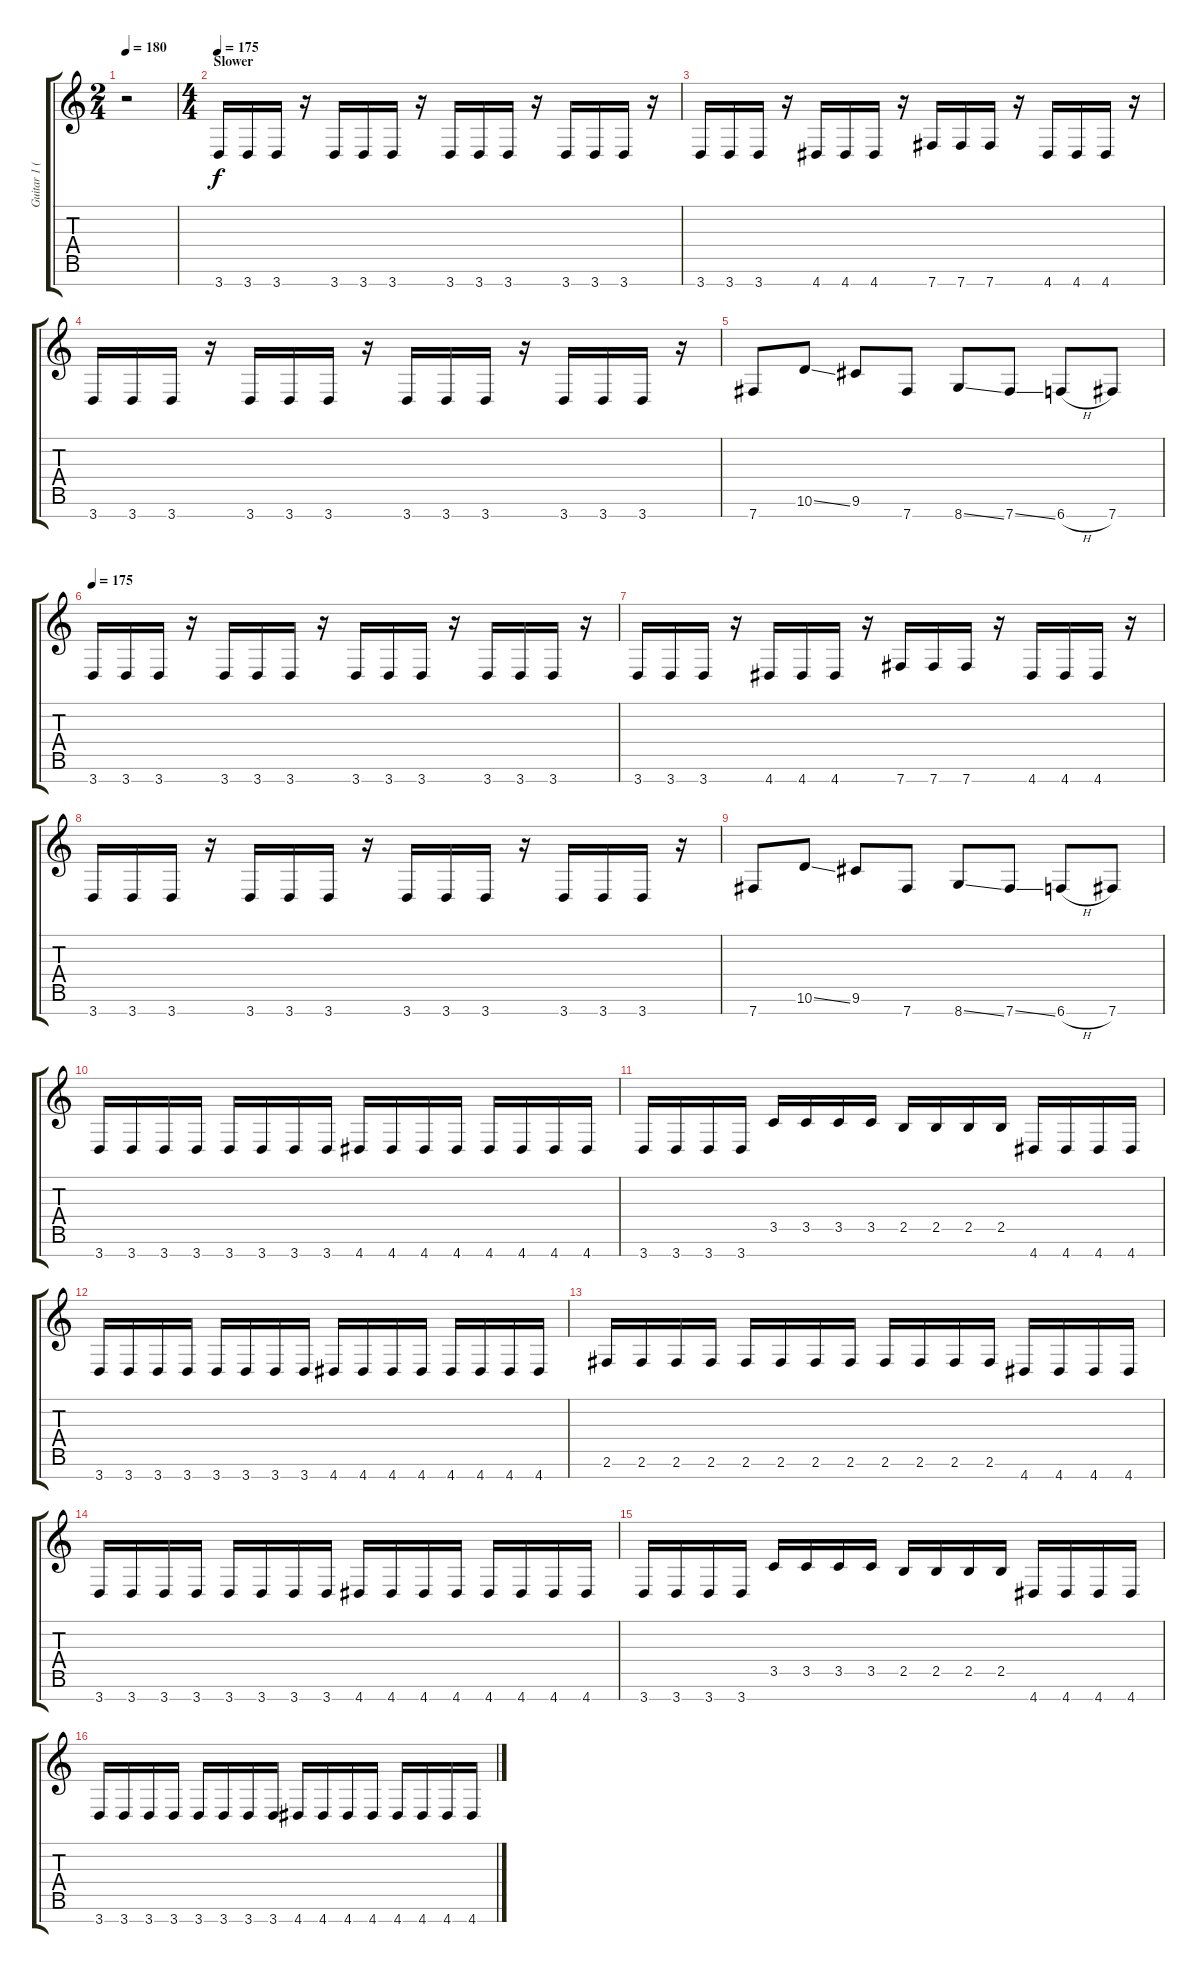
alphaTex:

\track ("Guitar 1 (7string)" "Guitar 1 (") {instrument overdrivenguitar}
\staff {score tabs}
\tuning (E4 B3 G3 D3 A2 E2 B1) {hide}
\ts (2 4)
\tempo 180
\clef g2
\ks c
r.2{dy f} |
\ts (4 4)
\section ("" "Slower")
\tempo 175
3.7.16 3.7.16 3.7.16 r.16 3.7.16 3.7.16 3.7.16 r.16 3.7.16 3.7.16 3.7.16 r.16 3.7.16 3.7.16 3.7.16 r.16 |
3.7.16 3.7.16 3.7.16 r.16 4.7.16 4.7.16 4.7.16 r.16 7.7.16 7.7.16 7.7.16 r.16 4.7.16 4.7.16 4.7.16 r.16 |
3.7.16 3.7.16 3.7.16 r.16 3.7.16 3.7.16 3.7.16 r.16 3.7.16 3.7.16 3.7.16 r.16 3.7.16 3.7.16 3.7.16 r.16 |
7.7.8 10.6{ss}.8 9.6.8 7.7.8 8.7{ss}.8 7.7{ss}.8 6.7{h}.8 7.7.8 |
\tempo 175
3.7.16 3.7.16 3.7.16 r.16 3.7.16 3.7.16 3.7.16 r.16 3.7.16 3.7.16 3.7.16 r.16 3.7.16 3.7.16 3.7.16 r.16 |
3.7.16 3.7.16 3.7.16 r.16 4.7.16 4.7.16 4.7.16 r.16 7.7.16 7.7.16 7.7.16 r.16 4.7.16 4.7.16 4.7.16 r.16 |
3.7.16 3.7.16 3.7.16 r.16 3.7.16 3.7.16 3.7.16 r.16 3.7.16 3.7.16 3.7.16 r.16 3.7.16 3.7.16 3.7.16 r.16 |
7.7.8 10.6{ss}.8 9.6.8 7.7.8 8.7{ss}.8 7.7{ss}.8 6.7{h}.8 7.7.8 |
3.7.16 3.7.16 3.7.16 3.7.16 3.7.16 3.7.16 3.7.16 3.7.16 4.7.16 4.7.16 4.7.16 4.7.16 4.7.16 4.7.16 4.7.16 4.7.16 |
3.7.16 3.7.16 3.7.16 3.7.16 3.5.16 3.5.16 3.5.16 3.5.16 2.5.16 2.5.16 2.5.16 2.5.16 4.7.16 4.7.16 4.7.16 4.7.16 |
3.7.16 3.7.16 3.7.16 3.7.16 3.7.16 3.7.16 3.7.16 3.7.16 4.7.16 4.7.16 4.7.16 4.7.16 4.7.16 4.7.16 4.7.16 4.7.16 |
2.6.16 2.6.16 2.6.16 2.6.16 2.6.16 2.6.16 2.6.16 2.6.16 2.6.16 2.6.16 2.6.16 2.6.16 4.7.16 4.7.16 4.7.16 4.7.16 |
3.7.16 3.7.16 3.7.16 3.7.16 3.7.16 3.7.16 3.7.16 3.7.16 4.7.16 4.7.16 4.7.16 4.7.16 4.7.16 4.7.16 4.7.16 4.7.16 |
3.7.16 3.7.16 3.7.16 3.7.16 3.5.16 3.5.16 3.5.16 3.5.16 2.5.16 2.5.16 2.5.16 2.5.16 4.7.16 4.7.16 4.7.16 4.7.16 |
3.7.16 3.7.16 3.7.16 3.7.16 3.7.16 3.7.16 3.7.16 3.7.16 4.7.16 4.7.16 4.7.16 4.7.16 4.7.16 4.7.16 4.7.16 4.7.16
